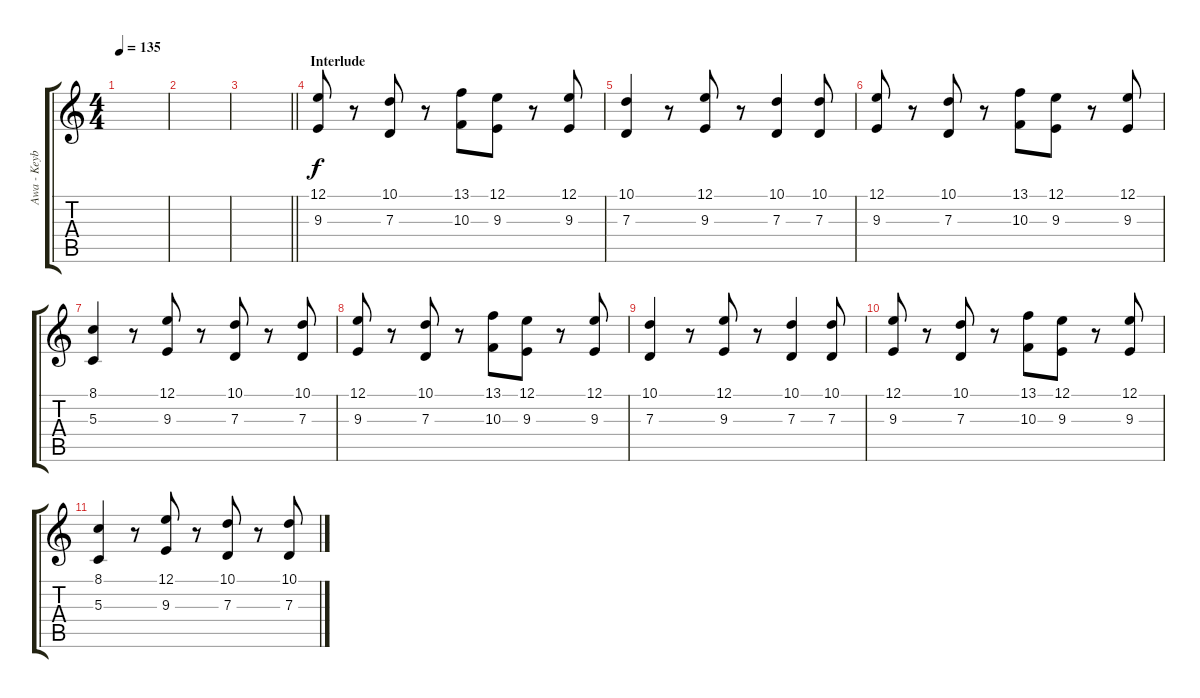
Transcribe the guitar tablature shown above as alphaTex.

\track ("Awa - Keyboard" "Awa - Keyb") {instrument lead2sawtooth}
\staff {score tabs}
\tuning (E4 B3 G3 D3 A2 E2) {hide}
\ts (4 4)
\tempo 135
\clef g2
\ks c
|
|
\barLineRight lightlight
|
\section ("" "Interlude")
(12.1 9.3).8 r.8 (10.1 7.3).8 r.8 (13.1 10.3).8 (12.1 9.3).8 r.8 (12.1 9.3).8 |
(10.1 7.3).4 r.8 (12.1 9.3).8 r.8 (10.1 7.3).4 (10.1 7.3).8 |
(12.1 9.3).8 r.8 (10.1 7.3).8 r.8 (13.1 10.3).8 (12.1 9.3).8 r.8 (12.1 9.3).8 |
(8.1 5.3).4 r.8 (12.1 9.3).8 r.8 (10.1 7.3).8 r.8 (10.1 7.3).8 |
(12.1 9.3).8 r.8 (10.1 7.3).8 r.8 (13.1 10.3).8 (12.1 9.3).8 r.8 (12.1 9.3).8 |
(10.1 7.3).4 r.8 (12.1 9.3).8 r.8 (10.1 7.3).4 (10.1 7.3).8 |
(12.1 9.3).8 r.8 (10.1 7.3).8 r.8 (13.1 10.3).8 (12.1 9.3).8 r.8 (12.1 9.3).8 |
(8.1 5.3).4 r.8 (12.1 9.3).8 r.8 (10.1 7.3).8 r.8 (10.1 7.3).8
